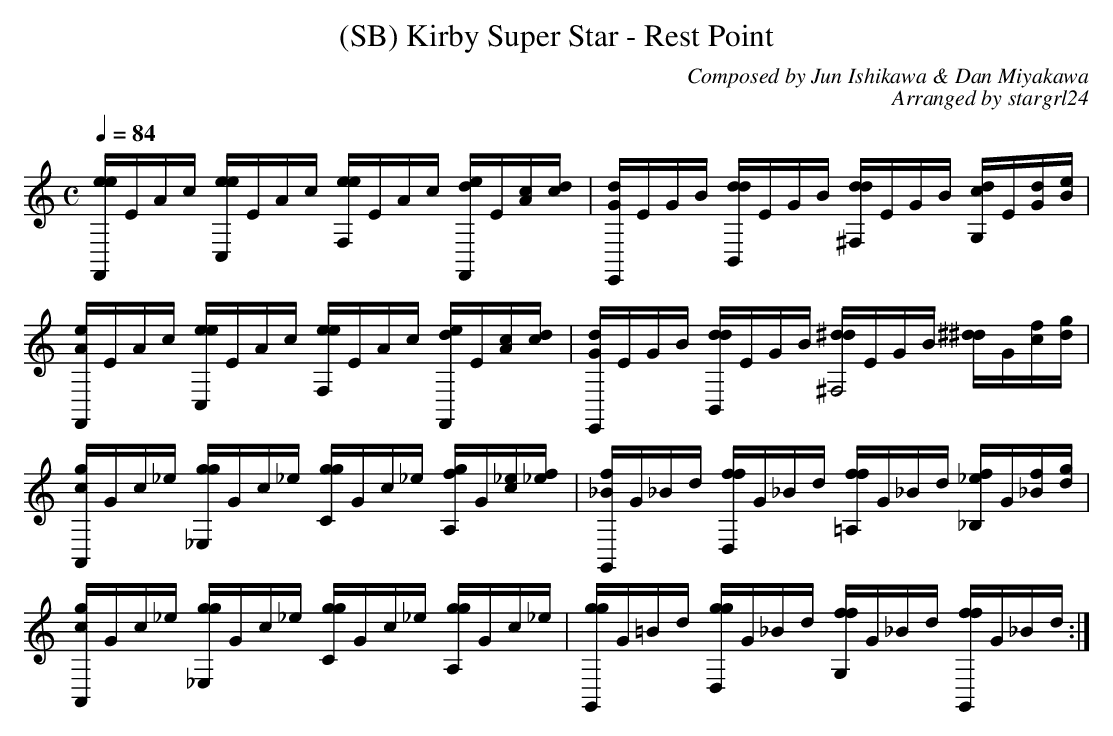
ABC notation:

X:1
T:(SB) Kirby Super Star - Rest Point
C:Composed by Jun Ishikawa & Dan Miyakawa
C:Arranged by stargrl24
M:C
Q:1/4=84
L:1/16
K:C
[eF,,4e4]EAc [eC,4e4]EAc [eF,4e4]EAc [ed2F,,4]E[Ac][cd] | [GE,,4d4]EGB [dB,,4d4]EGB [d^F,4d4]EGB [dc2G,4]E[Gd][Be] |
[AF,,4e4]EAc [eC,4e4]EAc [eF,4e4]EAc [ed2F,,4]E[Ac][cd] | [GE,,4d4]EGB [dB,,4d4]EGB [d^d4^F,8]EGB [^d^d2]G[cf][dg] |
[cA,,4g4]Gc_e [g_E,4g4]Gc_e [gC4g4]Gc_e [gf2A,4]G[c_e][_ef] | [_BG,,4f4]G_Bd [fD,4f4]G_Bd [f=A,4f4]G_Bd [f_e2_B,4]G[_Bf][dg] |
[cA,,4g4]Gc_e [g_E,4g4]Gc_e [gC4g4]Gc_e [gA,4g4]Gc_e | [gG,,4g4]G=Bd [gD,4g4]G_Bd [fG,4f4]G_Bd [fG,,4f4]G_Bd :|
